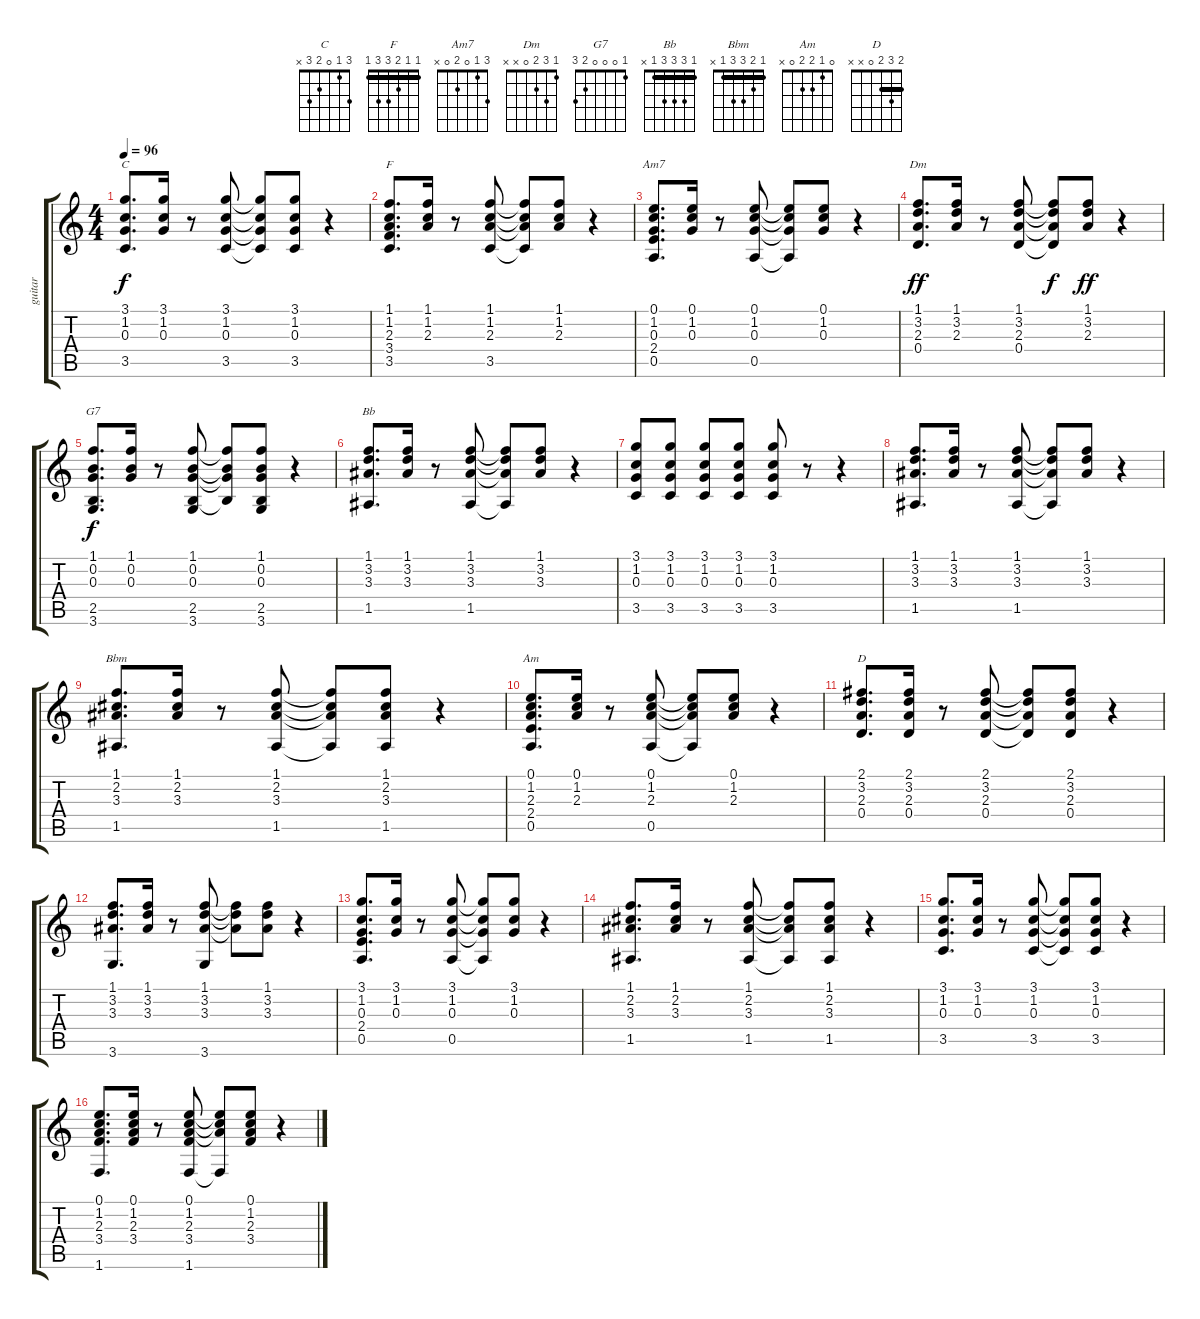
\track ("guitar" "guitar") {instrument acousticguitarsteel}
\staff {score tabs}
\tuning (E4 B3 G3 D3 A2 E2) {hide}
\chord ("C" 3 1 0 2 3 x)
\chord ("F" 1 1 2 3 3 1) {barre 1}
\chord ("Am7" 3 1 0 2 0 x)
\chord ("Dm" 1 3 2 0 x x)
\chord ("G7" 1 0 0 0 2 3)
\chord ("Bb" 1 3 3 3 1 x) {barre 1}
\chord ("Bbm" 1 2 3 3 1 x) {barre 1}
\chord ("Am" 0 1 2 2 0 x)
\chord ("D" 2 3 2 0 x x) {barre 2}
\ts (4 4)
\tempo 96
\clef g2
\ks c
(3.1 1.2 0.3 3.5).8{d ch "C" dy f} (3.1 1.2 0.3).16 r.8 (3.1 1.2 0.3 3.5).8 (3.1{t} 1.2{t} 0.3{t} 3.5{t}).8 (3.1 1.2 0.3 3.5).8 r.4 |
(1.1 1.2 2.3 3.4 3.5).8{d ch "F"} (1.1 1.2 2.3).16 r.8 (1.1 1.2 2.3 3.5).8 (1.1{t} 1.2{t} 2.3{t} 3.5{t}).8 (1.1 1.2 2.3).8 r.4 |
(0.1 1.2 0.3 2.4 0.5).8{d ch "Am7"} (0.1 1.2 0.3).16 r.8 (0.1 1.2 0.3 0.5).8 (0.1{t} 1.2{t} 0.3{t} 0.5{t}).8 (0.1 1.2 0.3).8 r.4 |
(1.1 3.2 2.3 0.4).8{d ch "Dm" dy ff} (1.1 3.2 2.3).16 r.8 (1.1 3.2 2.3 0.4).8 (1.1{t} 3.2{t} 2.3{t} 0.4{t}).8{dy f} (1.1 3.2 2.3).8{dy ff} r.4 |
(1.1 0.2 0.3 2.5 3.6).8{d ch "G7" dy f} (1.1 0.2 0.3).16 r.8 (1.1 0.2 0.3 2.5 3.6).8 (1.1{t} 0.2{t} 0.3{t} 2.5{t}).8 (1.1 0.2 0.3 2.5 3.6).8 r.4 |
(1.1 3.2 3.3 1.5).8{d ch "Bb"} (1.1 3.2 3.3).16 r.8 (1.1 3.2 3.3 1.5).8 (1.1{t} 3.2{t} 3.3{t} 1.5{t}).8 (1.1 3.2 3.3).8 r.4 |
(3.1 1.2 0.3 3.5).8 (3.1 1.2 0.3 3.5).8 (3.1 1.2 0.3 3.5).8 (3.1 1.2 0.3 3.5).8 (3.1 1.2 0.3 3.5).8 r.8 r.4 |
(1.1 3.2 3.3 1.5).8{d} (1.1 3.2 3.3).16 r.8 (1.1 3.2 3.3 1.5).8 (1.1{t} 3.2{t} 3.3{t} 1.5{t}).8 (1.1 3.2 3.3).8 r.4 |
(1.1 2.2 3.3 1.5).8{d ch "Bbm"} (1.1 2.2 3.3).16 r.8 (1.1 2.2 3.3 1.5).8 (1.1{t} 2.2{t} 3.3{t} 1.5{t}).8 (1.1 2.2 3.3 1.5).8 r.4 |
(0.1 1.2 2.3 2.4 0.5).8{d ch "Am"} (0.1 1.2 2.3).16 r.8 (0.1 1.2 2.3 0.5).8 (0.1{t} 1.2{t} 2.3{t} 0.5{t}).8 (0.1 1.2 2.3).8 r.4 |
(2.1 3.2 2.3 0.4).8{d ch "D"} (2.1 3.2 2.3 0.4).16 r.8 (2.1 3.2 2.3 0.4).8 (2.1{t} 3.2{t} 2.3{t} 0.4{t}).8 (2.1 3.2 2.3 0.4).8 r.4 |
(1.1 3.2 3.3 3.6).8{d} (1.1 3.2 3.3).16 r.8 (1.1 3.2 3.3 3.6).8 (1.1{t} 3.2{t} 3.3{t}).8 (1.1 3.2 3.3).8 r.4 |
(3.1 1.2 0.3 2.4 0.5).8{d} (3.1 1.2 0.3).16 r.8 (3.1 1.2 0.3 0.5).8 (3.1{t} 1.2{t} 0.3{t} 0.5{t}).8 (3.1 1.2 0.3).8 r.4 |
(1.1 2.2 3.3 1.5).8{d} (1.1 2.2 3.3).16 r.8 (1.1 2.2 3.3 1.5).8 (1.1{t} 2.2{t} 3.3{t} 1.5{t}).8 (1.1 2.2 3.3 1.5).8 r.4 |
(3.1 1.2 0.3 3.5).8{d} (3.1 1.2 0.3).16 r.8 (3.1 1.2 0.3 3.5).8 (3.1{t} 1.2{t} 0.3{t} 3.5{t}).8 (3.1 1.2 0.3 3.5).8 r.4 |
(0.1 1.2 2.3 3.4 1.6).8{d} (0.1 1.2 2.3 3.4).16 r.8 (0.1 1.2 2.3 3.4 1.6).8 (0.1{t} 1.2{t} 2.3{t} 1.6{t}).8 (0.1 1.2 2.3 3.4).8 r.4
